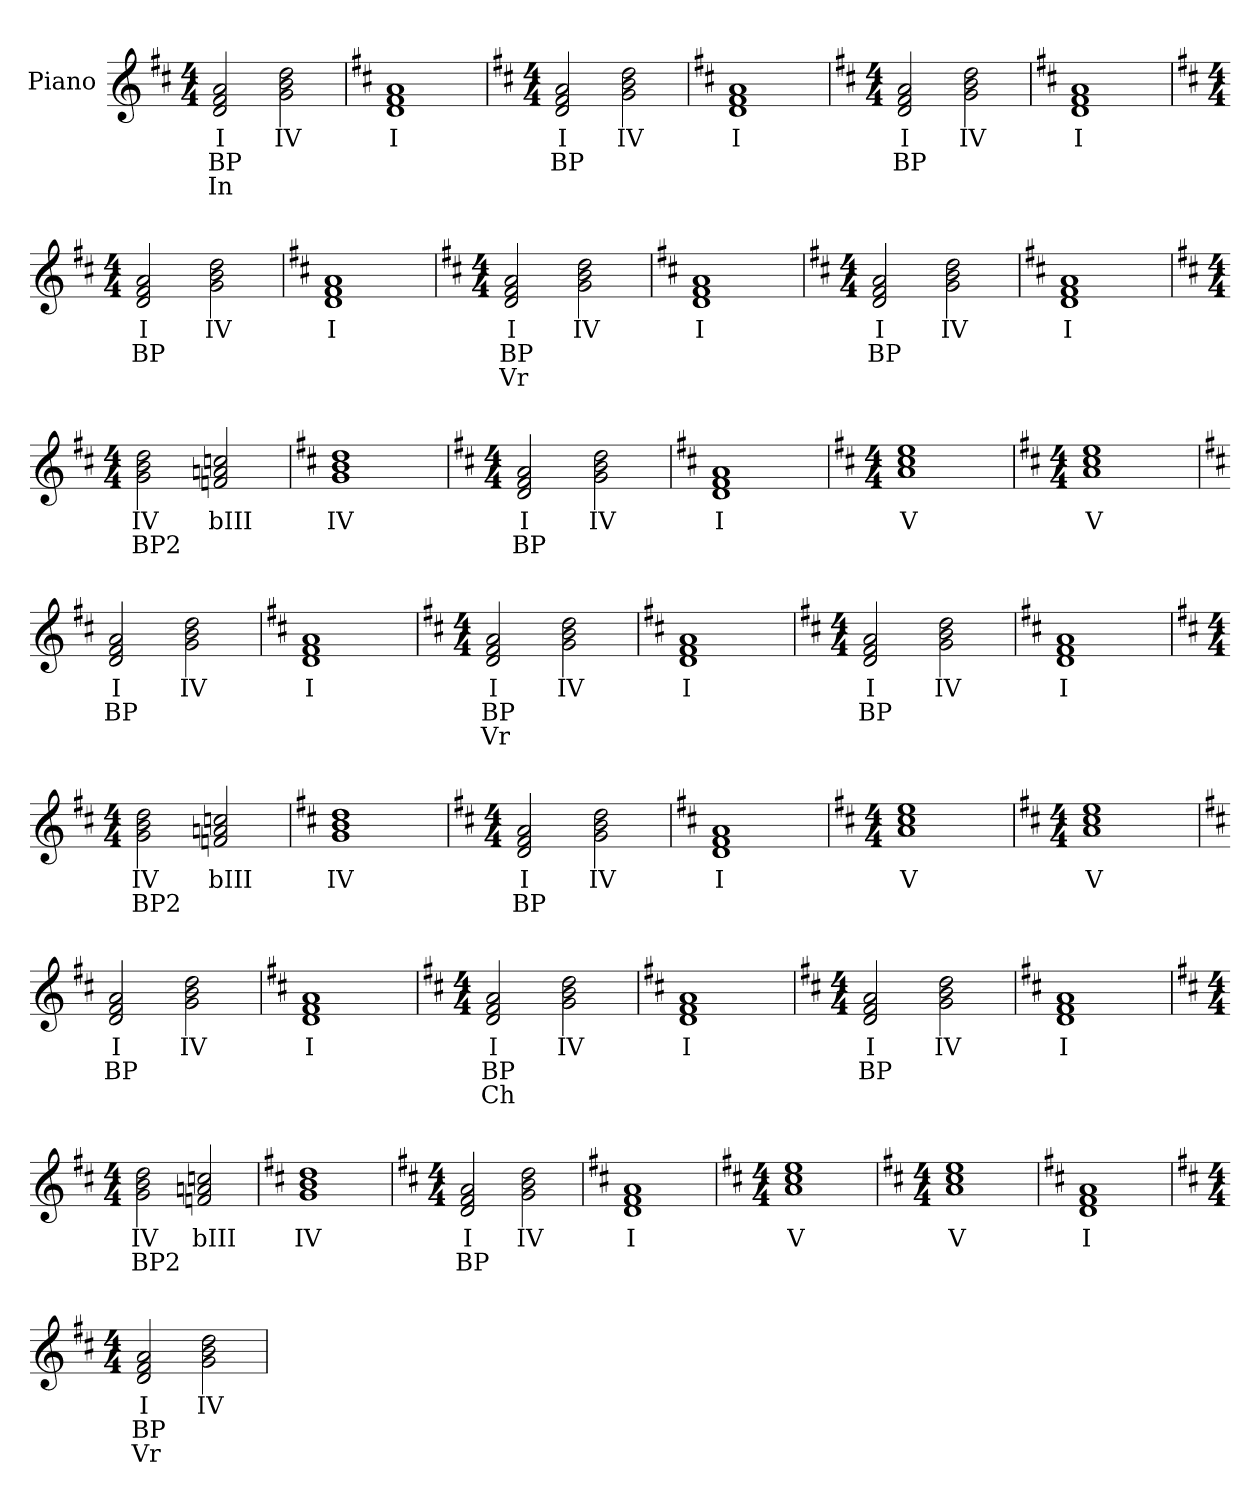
**kern	**text	**text	**text
*part1	*part1	*part1	*part1
*staff1	*staff1	*staff1	*staff1
*I"Piano	*	*	*
*I'Pno	*	*	*
*k[f#c#]	*	*	*
*D:	*	*	*
*M4/4	*	*	*
=	=	=	=
2d 2f# 2a	I	BP	In
2g 2b 2dd	IV	.	.
=	=	=	=
*k[f#c#]	*	*	*
*D:	*	*	*
1d 1f# 1a	I	.	.
=	=	=	=
*k[f#c#]	*	*	*
*D:	*	*	*
*M4/4	*	*	*
2d 2f# 2a	I	BP	.
2g 2b 2dd	IV	.	.
=	=	=	=
*k[f#c#]	*	*	*
*D:	*	*	*
1d 1f# 1a	I	.	.
=	=	=	=
*k[f#c#]	*	*	*
*D:	*	*	*
*M4/4	*	*	*
2d 2f# 2a	I	BP	.
2g 2b 2dd	IV	.	.
=	=	=	=
*k[f#c#]	*	*	*
*D:	*	*	*
1d 1f# 1a	I	.	.
=	=	=	=
*k[f#c#]	*	*	*
*D:	*	*	*
*M4/4	*	*	*
2d 2f# 2a	I	BP	.
2g 2b 2dd	IV	.	.
=	=	=	=
*k[f#c#]	*	*	*
*D:	*	*	*
1d 1f# 1a	I	.	.
=	=	=	=
*k[f#c#]	*	*	*
*D:	*	*	*
*M4/4	*	*	*
2d 2f# 2a	I	BP	Vr
2g 2b 2dd	IV	.	.
=	=	=	=
*k[f#c#]	*	*	*
*D:	*	*	*
1d 1f# 1a	I	.	.
=	=	=	=
*k[f#c#]	*	*	*
*D:	*	*	*
*M4/4	*	*	*
2d 2f# 2a	I	BP	.
2g 2b 2dd	IV	.	.
=	=	=	=
*k[f#c#]	*	*	*
*D:	*	*	*
1d 1f# 1a	I	.	.
=	=	=	=
*k[f#c#]	*	*	*
*D:	*	*	*
*M4/4	*	*	*
2g 2b 2dd	IV	BP2	.
2fn 2an 2ccn	bIII	.	.
=	=	=	=
*k[f#c#]	*	*	*
*D:	*	*	*
1g 1b 1dd	IV	.	.
=	=	=	=
*k[f#c#]	*	*	*
*D:	*	*	*
*M4/4	*	*	*
2d 2f# 2a	I	BP	.
2g 2b 2dd	IV	.	.
=	=	=	=
*k[f#c#]	*	*	*
*D:	*	*	*
1d 1f# 1a	I	.	.
=	=	=	=
*k[f#c#]	*	*	*
*D:	*	*	*
*M4/4	*	*	*
1a 1cc# 1ee	V	.	.
=	=	=	=
*k[f#c#]	*	*	*
*D:	*	*	*
*M4/4	*	*	*
1a 1cc# 1ee	V	.	.
=	=	=	=
*k[f#c#]	*	*	*
*D:	*	*	*
2d 2f# 2a	I	BP	.
2g 2b 2dd	IV	.	.
=	=	=	=
*k[f#c#]	*	*	*
*D:	*	*	*
1d 1f# 1a	I	.	.
=	=	=	=
*k[f#c#]	*	*	*
*D:	*	*	*
*M4/4	*	*	*
2d 2f# 2a	I	BP	Vr
2g 2b 2dd	IV	.	.
=	=	=	=
*k[f#c#]	*	*	*
*D:	*	*	*
1d 1f# 1a	I	.	.
=	=	=	=
*k[f#c#]	*	*	*
*D:	*	*	*
*M4/4	*	*	*
2d 2f# 2a	I	BP	.
2g 2b 2dd	IV	.	.
=	=	=	=
*k[f#c#]	*	*	*
*D:	*	*	*
1d 1f# 1a	I	.	.
=	=	=	=
*k[f#c#]	*	*	*
*D:	*	*	*
*M4/4	*	*	*
2g 2b 2dd	IV	BP2	.
2fn 2an 2ccn	bIII	.	.
=	=	=	=
*k[f#c#]	*	*	*
*D:	*	*	*
1g 1b 1dd	IV	.	.
=	=	=	=
*k[f#c#]	*	*	*
*D:	*	*	*
*M4/4	*	*	*
2d 2f# 2a	I	BP	.
2g 2b 2dd	IV	.	.
=	=	=	=
*k[f#c#]	*	*	*
*D:	*	*	*
1d 1f# 1a	I	.	.
=	=	=	=
*k[f#c#]	*	*	*
*D:	*	*	*
*M4/4	*	*	*
1a 1cc# 1ee	V	.	.
=	=	=	=
*k[f#c#]	*	*	*
*D:	*	*	*
*M4/4	*	*	*
1a 1cc# 1ee	V	.	.
=	=	=	=
*k[f#c#]	*	*	*
*D:	*	*	*
2d 2f# 2a	I	BP	.
2g 2b 2dd	IV	.	.
=	=	=	=
*k[f#c#]	*	*	*
*D:	*	*	*
1d 1f# 1a	I	.	.
=	=	=	=
*k[f#c#]	*	*	*
*D:	*	*	*
*M4/4	*	*	*
2d 2f# 2a	I	BP	Ch
2g 2b 2dd	IV	.	.
=	=	=	=
*k[f#c#]	*	*	*
*D:	*	*	*
1d 1f# 1a	I	.	.
=	=	=	=
*k[f#c#]	*	*	*
*D:	*	*	*
*M4/4	*	*	*
2d 2f# 2a	I	BP	.
2g 2b 2dd	IV	.	.
=	=	=	=
*k[f#c#]	*	*	*
*D:	*	*	*
1d 1f# 1a	I	.	.
=	=	=	=
*k[f#c#]	*	*	*
*D:	*	*	*
*M4/4	*	*	*
2g 2b 2dd	IV	BP2	.
2fn 2an 2ccn	bIII	.	.
=	=	=	=
*k[f#c#]	*	*	*
*D:	*	*	*
1g 1b 1dd	IV	.	.
=	=	=	=
*k[f#c#]	*	*	*
*D:	*	*	*
*M4/4	*	*	*
2d 2f# 2a	I	BP	.
2g 2b 2dd	IV	.	.
=	=	=	=
*k[f#c#]	*	*	*
*D:	*	*	*
1d 1f# 1a	I	.	.
=	=	=	=
*k[f#c#]	*	*	*
*D:	*	*	*
*M4/4	*	*	*
1a 1cc# 1ee	V	.	.
=	=	=	=
*k[f#c#]	*	*	*
*D:	*	*	*
*M4/4	*	*	*
1a 1cc# 1ee	V	.	.
=	=	=	=
*k[f#c#]	*	*	*
*D:	*	*	*
1d 1f# 1a	I	.	.
=	=	=	=
*k[f#c#]	*	*	*
*D:	*	*	*
*M4/4	*	*	*
2d 2f# 2a	I	BP	Vr
2g 2b 2dd	IV	.	.
=	=	=	=
*-	*-	*-	*-
